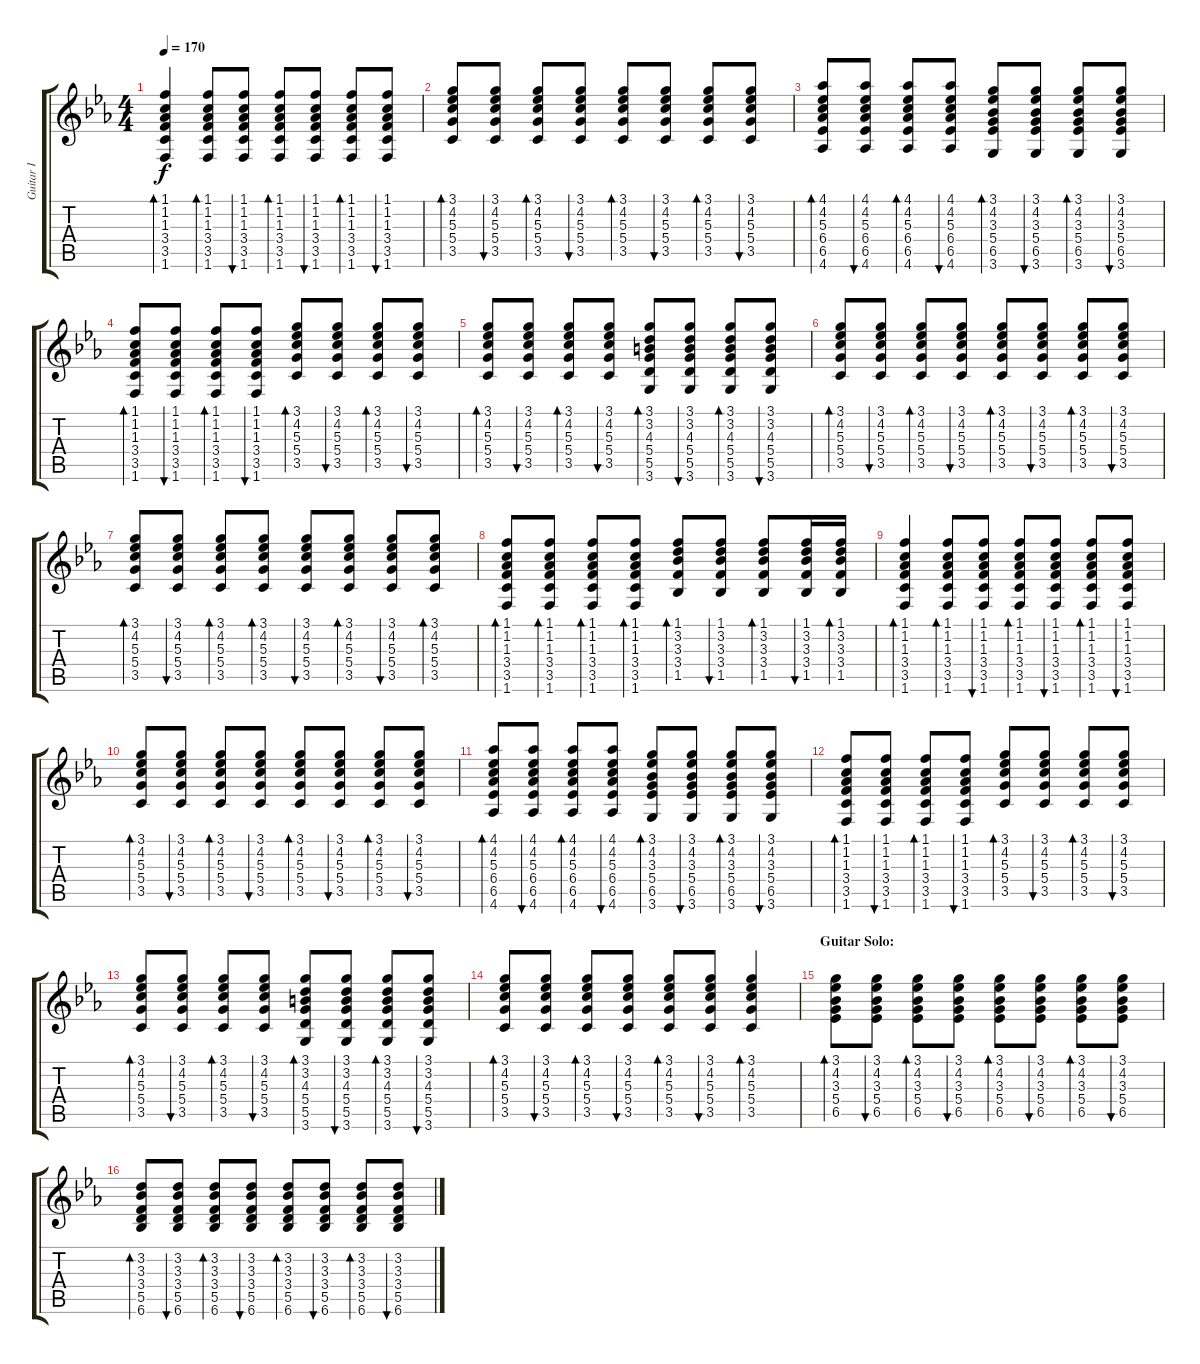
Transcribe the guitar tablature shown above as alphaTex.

\track ("Guitar I" "Guitar I") {instrument acousticguitarsteel}
\staff {score tabs}
\tuning (E4 B3 G3 D3 A2 E2) {hide}
\ts (4 4)
\tempo 170
\clef g2
\ks cminor
(1.1 1.2 1.3 3.4 3.5 1.6).4{bd 240 dy f} (1.1 1.2 1.3 3.4 3.5 1.6).8{bd 120} (1.1 1.2 1.3 3.4 3.5 1.6).8{bu 120} (1.1 1.2 1.3 3.4 3.5 1.6).8{bd 120} (1.1 1.2 1.3 3.4 3.5 1.6).8{bu 120} (1.1 1.2 1.3 3.4 3.5 1.6).8{bd 120} (1.1 1.2 1.3 3.4 3.5 1.6).8{bu 120} |
(3.1 4.2 5.3 5.4 3.5).8{bd 120} (3.1 4.2 5.3 5.4 3.5).8{bu 120} (3.1 4.2 5.3 5.4 3.5).8{bd 120} (3.1 4.2 5.3 5.4 3.5).8{bu 120} (3.1 4.2 5.3 5.4 3.5).8{bd 120} (3.1 4.2 5.3 5.4 3.5).8{bu 120} (3.1 4.2 5.3 5.4 3.5).8{bd 120} (3.1 4.2 5.3 5.4 3.5).8{bu 120} |
(4.1 4.2 5.3 6.4 6.5 4.6).8{bd 120} (4.1 4.2 5.3 6.4 6.5 4.6).8{bu 120} (4.1 4.2 5.3 6.4 6.5 4.6).8{bd 120} (4.1 4.2 5.3 6.4 6.5 4.6).8{bu 120} (3.1 4.2 3.3 5.4 6.5 3.6).8{bd 120} (3.1 4.2 3.3 5.4 6.5 3.6).8{bu 120} (3.1 4.2 3.3 5.4 6.5 3.6).8{bd 120} (3.1 4.2 3.3 5.4 6.5 3.6).8{bu 120} |
(1.1 1.2 1.3 3.4 3.5 1.6).8{bd 120} (1.1 1.2 1.3 3.4 3.5 1.6).8{bu 120} (1.1 1.2 1.3 3.4 3.5 1.6).8{bd 120} (1.1 1.2 1.3 3.4 3.5 1.6).8{bu 120} (3.1 4.2 5.3 5.4 3.5).8{bd 120} (3.1 4.2 5.3 5.4 3.5).8{bu 120} (3.1 4.2 5.3 5.4 3.5).8{bd 120} (3.1 4.2 5.3 5.4 3.5).8{bu 120} |
(3.1 4.2 5.3 5.4 3.5).8{bd 120} (3.1 4.2 5.3 5.4 3.5).8{bu 120} (3.1 4.2 5.3 5.4 3.5).8{bd 120} (3.1 4.2 5.3 5.4 3.5).8{bu 120} (3.1 3.2 4.3 5.4 5.5 3.6).8{bd 120} (3.1 3.2 4.3 5.4 5.5 3.6).8{bu 120} (3.1 3.2 4.3 5.4 5.5 3.6).8{bd 120} (3.1 3.2 4.3 5.4 5.5 3.6).8{bu 120} |
(3.1 4.2 5.3 5.4 3.5).8{bd 120} (3.1 4.2 5.3 5.4 3.5).8{bu 120} (3.1 4.2 5.3 5.4 3.5).8{bd 120} (3.1 4.2 5.3 5.4 3.5).8{bu 120} (3.1 4.2 5.3 5.4 3.5).8{bd 120} (3.1 4.2 5.3 5.4 3.5).8{bu 120} (3.1 4.2 5.3 5.4 3.5).8{bd 120} (3.1 4.2 5.3 5.4 3.5).8{bu 120} |
(3.1 4.2 5.3 5.4 3.5).8{bd 240} (3.1 4.2 5.3 5.4 3.5).8{bu 120} (3.1 4.2 5.3 5.4 3.5).8{bd 120} (3.1 4.2 5.3 5.4 3.5).8{bd 120} (3.1 4.2 5.3 5.4 3.5).8{bu 120} (3.1 4.2 5.3 5.4 3.5).8{bd 120} (3.1 4.2 5.3 5.4 3.5).8{bu 60} (3.1 4.2 5.3 5.4 3.5).8{bd 120} |
(1.1 1.2 1.3 3.4 3.5 1.6).8{bd 60} (1.1 1.2 1.3 3.4 3.5 1.6).8{bd 60} (1.1 1.2 1.3 3.4 3.5 1.6).8{bd 60} (1.1 1.2 1.3 3.4 3.5 1.6).8{bd 60} (1.1 3.2 3.3 3.4 1.5).8{bd 60} (1.1 3.2 3.3 3.4 1.5).8{bu 60} (1.1 3.2 3.3 3.4 1.5).8{bd 60} (1.1 3.2 3.3 3.4 1.5).16{bu 60} (1.1 3.2 3.3 3.4 1.5).16{bd 60} |
(1.1 1.2 1.3 3.4 3.5 1.6).4{bd 240} (1.1 1.2 1.3 3.4 3.5 1.6).8{bd 120} (1.1 1.2 1.3 3.4 3.5 1.6).8{bu 120} (1.1 1.2 1.3 3.4 3.5 1.6).8{bd 120} (1.1 1.2 1.3 3.4 3.5 1.6).8{bu 120} (1.1 1.2 1.3 3.4 3.5 1.6).8{bd 120} (1.1 1.2 1.3 3.4 3.5 1.6).8{bu 120} |
(3.1 4.2 5.3 5.4 3.5).8{bd 120} (3.1 4.2 5.3 5.4 3.5).8{bu 120} (3.1 4.2 5.3 5.4 3.5).8{bd 120} (3.1 4.2 5.3 5.4 3.5).8{bu 120} (3.1 4.2 5.3 5.4 3.5).8{bd 120} (3.1 4.2 5.3 5.4 3.5).8{bu 120} (3.1 4.2 5.3 5.4 3.5).8{bd 120} (3.1 4.2 5.3 5.4 3.5).8{bu 120} |
(4.1 4.2 5.3 6.4 6.5 4.6).8{bd 120} (4.1 4.2 5.3 6.4 6.5 4.6).8{bu 120} (4.1 4.2 5.3 6.4 6.5 4.6).8{bd 120} (4.1 4.2 5.3 6.4 6.5 4.6).8{bu 120} (3.1 4.2 3.3 5.4 6.5 3.6).8{bd 120} (3.1 4.2 3.3 5.4 6.5 3.6).8{bu 120} (3.1 4.2 3.3 5.4 6.5 3.6).8{bd 120} (3.1 4.2 3.3 5.4 6.5 3.6).8{bu 120} |
(1.1 1.2 1.3 3.4 3.5 1.6).8{bd 120} (1.1 1.2 1.3 3.4 3.5 1.6).8{bu 120} (1.1 1.2 1.3 3.4 3.5 1.6).8{bd 120} (1.1 1.2 1.3 3.4 3.5 1.6).8{bu 120} (3.1 4.2 5.3 5.4 3.5).8{bd 120} (3.1 4.2 5.3 5.4 3.5).8{bu 120} (3.1 4.2 5.3 5.4 3.5).8{bd 120} (3.1 4.2 5.3 5.4 3.5).8{bu 120} |
(3.1 4.2 5.3 5.4 3.5).8{bd 120} (3.1 4.2 5.3 5.4 3.5).8{bu 120} (3.1 4.2 5.3 5.4 3.5).8{bd 120} (3.1 4.2 5.3 5.4 3.5).8{bu 120} (3.1 3.2 4.3 5.4 5.5 3.6).8{bd 120} (3.1 3.2 4.3 5.4 5.5 3.6).8{bu 120} (3.1 3.2 4.3 5.4 5.5 3.6).8{bd 120} (3.1 3.2 4.3 5.4 5.5 3.6).8{bu 120} |
(3.1 4.2 5.3 5.4 3.5).8{bd 120} (3.1 4.2 5.3 5.4 3.5).8{bu 120} (3.1 4.2 5.3 5.4 3.5).8{bd 120} (3.1 4.2 5.3 5.4 3.5).8{bu 120} (3.1 4.2 5.3 5.4 3.5).8{bd 120} (3.1 4.2 5.3 5.4 3.5).8{bu 120} (3.1 4.2 5.3 5.4 3.5).4{bd 120} |
\section ("" "Guitar Solo:")
(3.1 4.2 3.3 5.4 6.5).8{bd 120 volume 7} (3.1 4.2 3.3 5.4 6.5).8{bu 120} (3.1 4.2 3.3 5.4 6.5).8{bd 120} (3.1 4.2 3.3 5.4 6.5).8{bu 120} (3.1 4.2 3.3 5.4 6.5).8{bd 120} (3.1 4.2 3.3 5.4 6.5).8{bu 120} (3.1 4.2 3.3 5.4 6.5).8{bd 120} (3.1 4.2 3.3 5.4 6.5).8{bu 120} |
(3.2 3.3 3.4 5.5 6.6).8{bd 120} (3.2 3.3 3.4 5.5 6.6).8{bu 120} (3.2 3.3 3.4 5.5 6.6).8{bd 120} (3.2 3.3 3.4 5.5 6.6).8{bu 120} (3.2 3.3 3.4 5.5 6.6).8{bd 120} (3.2 3.3 3.4 5.5 6.6).8{bu 120} (3.2 3.3 3.4 5.5 6.6).8{bd 120} (3.2 3.3 3.4 5.5 6.6).8{bu 120}
